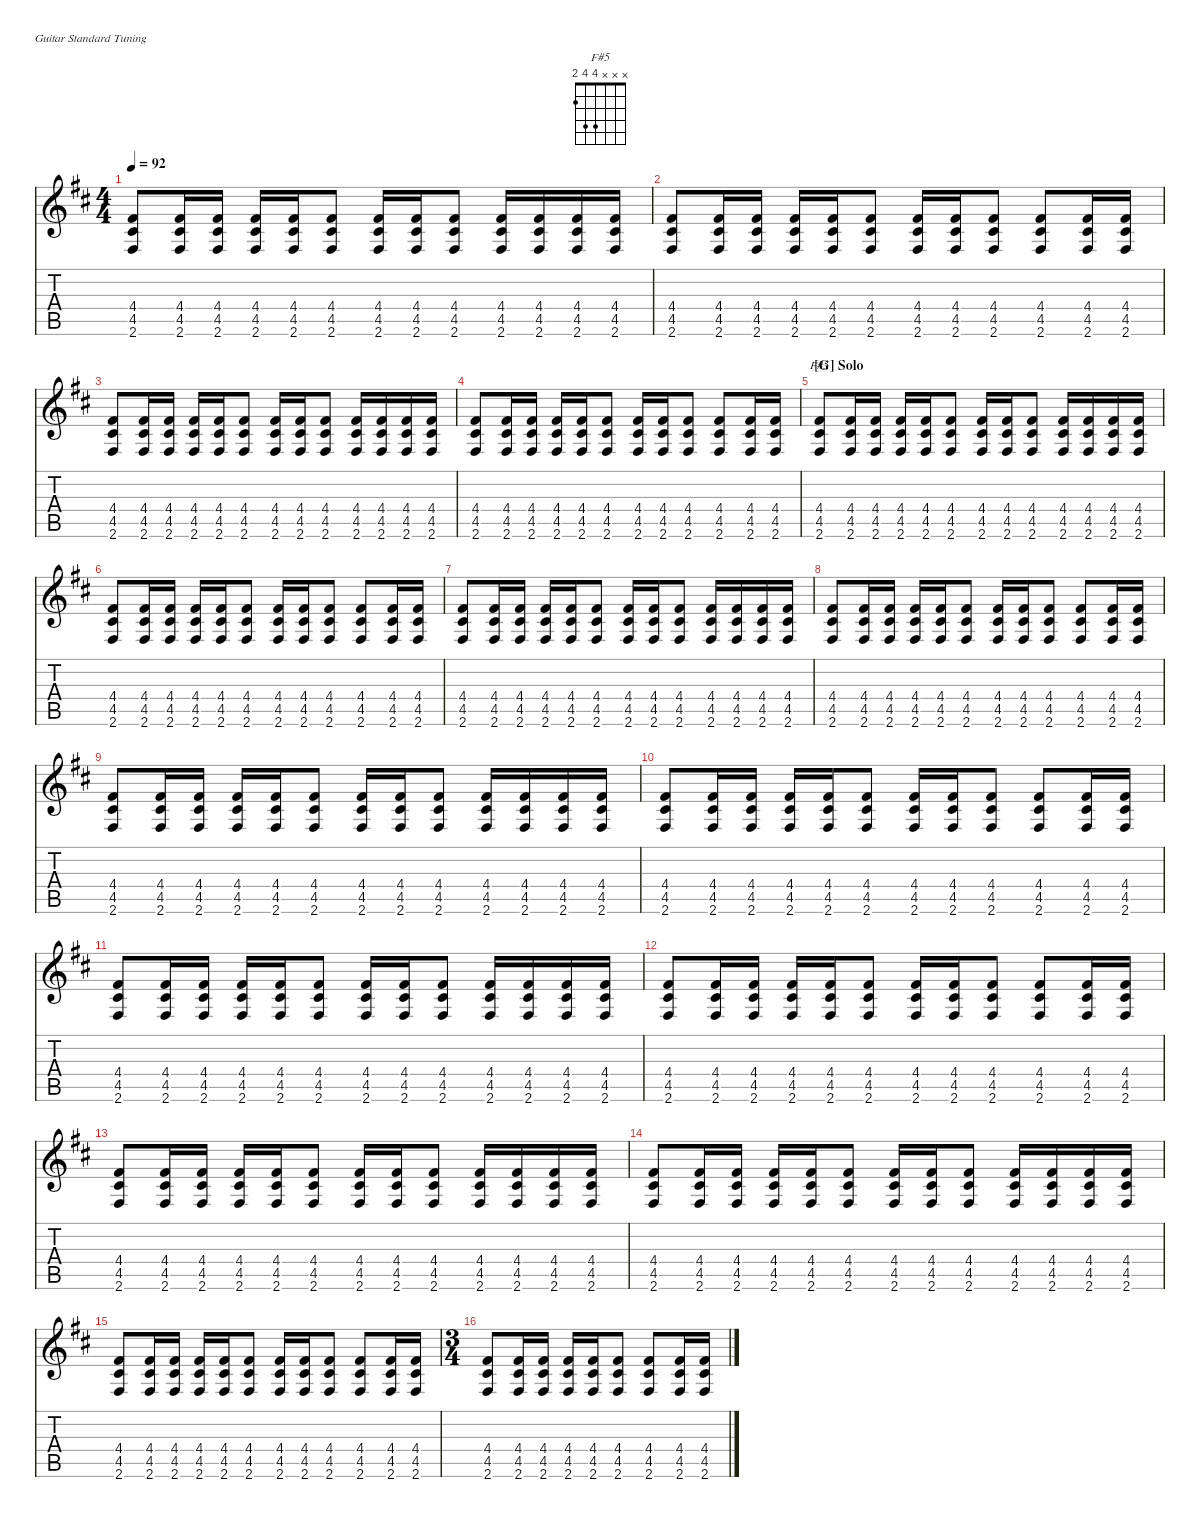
\hideDynamics
\bracketExtendMode nobrackets
\singleTrackTrackNamePolicy hidden
\multiTrackTrackNamePolicy hidden
\firstSystemTrackNameMode fullname
\firstSystemTrackNameOrientation horizontal
\otherSystemsTrackNameOrientation horizontal
\track ("Acoustic" "S-Gt") {instrument acousticguitarsteel}
\staff {score tabs}
\tuning (E4 B3 G3 D3 A2 E2)
\chord ("F#5" x x x 4 4 2)
\ts (4 4)
\tempo 92
\clef g2
\ks d
(4.4{acc #} 4.5{acc #} 2.6{acc #}).8{dy f beam Up} (4.4{acc #} 4.5{acc #} 2.6{acc #}).16{beam Up} (4.4{acc #} 4.5{acc #} 2.6{acc #}).16{beam Up} (4.4{acc #} 4.5{acc #} 2.6{acc #}).16{beam Up} (4.4{acc #} 4.5{acc #} 2.6{acc #}).16{beam Up} (4.4{acc #} 4.5{acc #} 2.6{acc #}).8{beam Up} (4.4{acc #} 4.5{acc #} 2.6{acc #}).16{beam Up} (4.4{acc #} 4.5{acc #} 2.6{acc #}).16{beam Up} (4.4{acc #} 4.5{acc #} 2.6{acc #}).8{beam Up} (4.4{acc #} 4.5{acc #} 2.6{acc #}).16{beam Up} (4.4{acc #} 4.5{acc #} 2.6{acc #}).16{beam Up} (4.4{acc #} 4.5{acc #} 2.6{acc #}).16{beam Up} (4.4{acc #} 4.5{acc #} 2.6{acc #}).16{beam Up} |
(4.4{acc #} 4.5{acc #} 2.6{acc #}).8{beam Up} (4.4{acc #} 4.5{acc #} 2.6{acc #}).16{beam Up} (4.4{acc #} 4.5{acc #} 2.6{acc #}).16{beam Up} (4.4{acc #} 4.5{acc #} 2.6{acc #}).16{beam Up} (4.4{acc #} 4.5{acc #} 2.6{acc #}).16{beam Up} (4.4{acc #} 4.5{acc #} 2.6{acc #}).8{beam Up} (4.4{acc #} 4.5{acc #} 2.6{acc #}).16{beam Up} (4.4{acc #} 4.5{acc #} 2.6{acc #}).16{beam Up} (4.4{acc #} 4.5{acc #} 2.6{acc #}).8{beam Up} (4.4{acc #} 4.5{acc #} 2.6{acc #}).8{beam Up} (4.4{acc #} 4.5{acc #} 2.6{acc #}).16{beam Up} (4.4{acc #} 4.5{acc #} 2.6{acc #}).16{beam Up} |
(4.4{acc #} 4.5{acc #} 2.6{acc #}).8{beam Up} (4.4{acc #} 4.5{acc #} 2.6{acc #}).16{beam Up} (4.4{acc #} 4.5{acc #} 2.6{acc #}).16{beam Up} (4.4{acc #} 4.5{acc #} 2.6{acc #}).16{beam Up} (4.4{acc #} 4.5{acc #} 2.6{acc #}).16{beam Up} (4.4{acc #} 4.5{acc #} 2.6{acc #}).8{beam Up} (4.4{acc #} 4.5{acc #} 2.6{acc #}).16{beam Up} (4.4{acc #} 4.5{acc #} 2.6{acc #}).16{beam Up} (4.4{acc #} 4.5{acc #} 2.6{acc #}).8{beam Up} (4.4{acc #} 4.5{acc #} 2.6{acc #}).16{beam Up} (4.4{acc #} 4.5{acc #} 2.6{acc #}).16{beam Up} (4.4{acc #} 4.5{acc #} 2.6{acc #}).16{beam Up} (4.4{acc #} 4.5{acc #} 2.6{acc #}).16{beam Up} |
(4.4{acc #} 4.5{acc #} 2.6{acc #}).8{beam Up} (4.4{acc #} 4.5{acc #} 2.6{acc #}).16{beam Up} (4.4{acc #} 4.5{acc #} 2.6{acc #}).16{beam Up} (4.4{acc #} 4.5{acc #} 2.6{acc #}).16{beam Up} (4.4{acc #} 4.5{acc #} 2.6{acc #}).16{beam Up} (4.4{acc #} 4.5{acc #} 2.6{acc #}).8{beam Up} (4.4{acc #} 4.5{acc #} 2.6{acc #}).16{beam Up} (4.4{acc #} 4.5{acc #} 2.6{acc #}).16{beam Up} (4.4{acc #} 4.5{acc #} 2.6{acc #}).8{beam Up} (4.4{acc #} 4.5{acc #} 2.6{acc #}).8{beam Up} (4.4{acc #} 4.5{acc #} 2.6{acc #}).16{beam Up} (4.4{acc #} 4.5{acc #} 2.6{acc #}).16{beam Up} |
\section ("G" "Solo")
(4.4{acc #} 4.5{acc #} 2.6{acc #}).8{ch "F#5" beam Up} (4.4{acc #} 4.5{acc #} 2.6{acc #}).16{beam Up} (4.4{acc #} 4.5{acc #} 2.6{acc #}).16{beam Up} (4.4{acc #} 4.5{acc #} 2.6{acc #}).16{beam Up} (4.4{acc #} 4.5{acc #} 2.6{acc #}).16{beam Up} (4.4{acc #} 4.5{acc #} 2.6{acc #}).8{beam Up} (4.4{acc #} 4.5{acc #} 2.6{acc #}).16{beam Up} (4.4{acc #} 4.5{acc #} 2.6{acc #}).16{beam Up} (4.4{acc #} 4.5{acc #} 2.6{acc #}).8{beam Up} (4.4{acc #} 4.5{acc #} 2.6{acc #}).16{beam Up} (4.4{acc #} 4.5{acc #} 2.6{acc #}).16{beam Up} (4.4{acc #} 4.5{acc #} 2.6{acc #}).16{beam Up} (4.4{acc #} 4.5{acc #} 2.6{acc #}).16{beam Up} |
(4.4{acc #} 4.5{acc #} 2.6{acc #}).8{beam Up} (4.4{acc #} 4.5{acc #} 2.6{acc #}).16{beam Up} (4.4{acc #} 4.5{acc #} 2.6{acc #}).16{beam Up} (4.4{acc #} 4.5{acc #} 2.6{acc #}).16{beam Up} (4.4{acc #} 4.5{acc #} 2.6{acc #}).16{beam Up} (4.4{acc #} 4.5{acc #} 2.6{acc #}).8{beam Up} (4.4{acc #} 4.5{acc #} 2.6{acc #}).16{beam Up} (4.4{acc #} 4.5{acc #} 2.6{acc #}).16{beam Up} (4.4{acc #} 4.5{acc #} 2.6{acc #}).8{beam Up} (4.4{acc #} 4.5{acc #} 2.6{acc #}).8{beam Up} (4.4{acc #} 4.5{acc #} 2.6{acc #}).16{beam Up} (4.4{acc #} 4.5{acc #} 2.6{acc #}).16{beam Up} |
(4.4{acc #} 4.5{acc #} 2.6{acc #}).8{beam Up} (4.4{acc #} 4.5{acc #} 2.6{acc #}).16{beam Up} (4.4{acc #} 4.5{acc #} 2.6{acc #}).16{beam Up} (4.4{acc #} 4.5{acc #} 2.6{acc #}).16{beam Up} (4.4{acc #} 4.5{acc #} 2.6{acc #}).16{beam Up} (4.4{acc #} 4.5{acc #} 2.6{acc #}).8{beam Up} (4.4{acc #} 4.5{acc #} 2.6{acc #}).16{beam Up} (4.4{acc #} 4.5{acc #} 2.6{acc #}).16{beam Up} (4.4{acc #} 4.5{acc #} 2.6{acc #}).8{beam Up} (4.4{acc #} 4.5{acc #} 2.6{acc #}).16{beam Up} (4.4{acc #} 4.5{acc #} 2.6{acc #}).16{beam Up} (4.4{acc #} 4.5{acc #} 2.6{acc #}).16{beam Up} (4.4{acc #} 4.5{acc #} 2.6{acc #}).16{beam Up} |
(4.4{acc #} 4.5{acc #} 2.6{acc #}).8{beam Up} (4.4{acc #} 4.5{acc #} 2.6{acc #}).16{beam Up} (4.4{acc #} 4.5{acc #} 2.6{acc #}).16{beam Up} (4.4{acc #} 4.5{acc #} 2.6{acc #}).16{beam Up} (4.4{acc #} 4.5{acc #} 2.6{acc #}).16{beam Up} (4.4{acc #} 4.5{acc #} 2.6{acc #}).8{beam Up} (4.4{acc #} 4.5{acc #} 2.6{acc #}).16{beam Up} (4.4{acc #} 4.5{acc #} 2.6{acc #}).16{beam Up} (4.4{acc #} 4.5{acc #} 2.6{acc #}).8{beam Up} (4.4{acc #} 4.5{acc #} 2.6{acc #}).8{beam Up} (4.4{acc #} 4.5{acc #} 2.6{acc #}).16{beam Up} (4.4{acc #} 4.5{acc #} 2.6{acc #}).16{beam Up} |
(4.4{acc #} 4.5{acc #} 2.6{acc #}).8{beam Up} (4.4{acc #} 4.5{acc #} 2.6{acc #}).16{beam Up} (4.4{acc #} 4.5{acc #} 2.6{acc #}).16{beam Up} (4.4{acc #} 4.5{acc #} 2.6{acc #}).16{beam Up} (4.4{acc #} 4.5{acc #} 2.6{acc #}).16{beam Up} (4.4{acc #} 4.5{acc #} 2.6{acc #}).8{beam Up} (4.4{acc #} 4.5{acc #} 2.6{acc #}).16{beam Up} (4.4{acc #} 4.5{acc #} 2.6{acc #}).16{beam Up} (4.4{acc #} 4.5{acc #} 2.6{acc #}).8{beam Up} (4.4{acc #} 4.5{acc #} 2.6{acc #}).16{beam Up} (4.4{acc #} 4.5{acc #} 2.6{acc #}).16{beam Up} (4.4{acc #} 4.5{acc #} 2.6{acc #}).16{beam Up} (4.4{acc #} 4.5{acc #} 2.6{acc #}).16{beam Up} |
(4.4{acc #} 4.5{acc #} 2.6{acc #}).8{beam Up} (4.4{acc #} 4.5{acc #} 2.6{acc #}).16{beam Up} (4.4{acc #} 4.5{acc #} 2.6{acc #}).16{beam Up} (4.4{acc #} 4.5{acc #} 2.6{acc #}).16{beam Up} (4.4{acc #} 4.5{acc #} 2.6{acc #}).16{beam Up} (4.4{acc #} 4.5{acc #} 2.6{acc #}).8{beam Up} (4.4{acc #} 4.5{acc #} 2.6{acc #}).16{beam Up} (4.4{acc #} 4.5{acc #} 2.6{acc #}).16{beam Up} (4.4{acc #} 4.5{acc #} 2.6{acc #}).8{beam Up} (4.4{acc #} 4.5{acc #} 2.6{acc #}).8{beam Up} (4.4{acc #} 4.5{acc #} 2.6{acc #}).16{beam Up} (4.4{acc #} 4.5{acc #} 2.6{acc #}).16{beam Up} |
(4.4{acc #} 4.5{acc #} 2.6{acc #}).8{beam Up} (4.4{acc #} 4.5{acc #} 2.6{acc #}).16{beam Up} (4.4{acc #} 4.5{acc #} 2.6{acc #}).16{beam Up} (4.4{acc #} 4.5{acc #} 2.6{acc #}).16{beam Up} (4.4{acc #} 4.5{acc #} 2.6{acc #}).16{beam Up} (4.4{acc #} 4.5{acc #} 2.6{acc #}).8{beam Up} (4.4{acc #} 4.5{acc #} 2.6{acc #}).16{beam Up} (4.4{acc #} 4.5{acc #} 2.6{acc #}).16{beam Up} (4.4{acc #} 4.5{acc #} 2.6{acc #}).8{beam Up} (4.4{acc #} 4.5{acc #} 2.6{acc #}).16{beam Up} (4.4{acc #} 4.5{acc #} 2.6{acc #}).16{beam Up} (4.4{acc #} 4.5{acc #} 2.6{acc #}).16{beam Up} (4.4{acc #} 4.5{acc #} 2.6{acc #}).16{beam Up} |
(4.4{acc #} 4.5{acc #} 2.6{acc #}).8{beam Up} (4.4{acc #} 4.5{acc #} 2.6{acc #}).16{beam Up} (4.4{acc #} 4.5{acc #} 2.6{acc #}).16{beam Up} (4.4{acc #} 4.5{acc #} 2.6{acc #}).16{beam Up} (4.4{acc #} 4.5{acc #} 2.6{acc #}).16{beam Up} (4.4{acc #} 4.5{acc #} 2.6{acc #}).8{beam Up} (4.4{acc #} 4.5{acc #} 2.6{acc #}).16{beam Up} (4.4{acc #} 4.5{acc #} 2.6{acc #}).16{beam Up} (4.4{acc #} 4.5{acc #} 2.6{acc #}).8{beam Up} (4.4{acc #} 4.5{acc #} 2.6{acc #}).8{beam Up} (4.4{acc #} 4.5{acc #} 2.6{acc #}).16{beam Up} (4.4{acc #} 4.5{acc #} 2.6{acc #}).16{beam Up} |
(4.4{acc #} 4.5{acc #} 2.6{acc #}).8{beam Up} (4.4{acc #} 4.5{acc #} 2.6{acc #}).16{beam Up} (4.4{acc #} 4.5{acc #} 2.6{acc #}).16{beam Up} (4.4{acc #} 4.5{acc #} 2.6{acc #}).16{beam Up} (4.4{acc #} 4.5{acc #} 2.6{acc #}).16{beam Up} (4.4{acc #} 4.5{acc #} 2.6{acc #}).8{beam Up} (4.4{acc #} 4.5{acc #} 2.6{acc #}).16{beam Up} (4.4{acc #} 4.5{acc #} 2.6{acc #}).16{beam Up} (4.4{acc #} 4.5{acc #} 2.6{acc #}).8{beam Up} (4.4{acc #} 4.5{acc #} 2.6{acc #}).16{beam Up} (4.4{acc #} 4.5{acc #} 2.6{acc #}).16{beam Up} (4.4{acc #} 4.5{acc #} 2.6{acc #}).16{beam Up} (4.4{acc #} 4.5{acc #} 2.6{acc #}).16{beam Up} |
(4.4{acc #} 4.5{acc #} 2.6{acc #}).8{beam Up} (4.4{acc #} 4.5{acc #} 2.6{acc #}).16{beam Up} (4.4{acc #} 4.5{acc #} 2.6{acc #}).16{beam Up} (4.4{acc #} 4.5{acc #} 2.6{acc #}).16{beam Up} (4.4{acc #} 4.5{acc #} 2.6{acc #}).16{beam Up} (4.4{acc #} 4.5{acc #} 2.6{acc #}).8{beam Up} (4.4{acc #} 4.5{acc #} 2.6{acc #}).16{beam Up} (4.4{acc #} 4.5{acc #} 2.6{acc #}).16{beam Up} (4.4{acc #} 4.5{acc #} 2.6{acc #}).8{beam Up} (4.4{acc #} 4.5{acc #} 2.6{acc #}).16{beam Up} (4.4{acc #} 4.5{acc #} 2.6{acc #}).16{beam Up} (4.4{acc #} 4.5{acc #} 2.6{acc #}).16{beam Up} (4.4{acc #} 4.5{acc #} 2.6{acc #}).16{beam Up} |
(4.4{acc #} 4.5{acc #} 2.6{acc #}).8{beam Up} (4.4{acc #} 4.5{acc #} 2.6{acc #}).16{beam Up} (4.4{acc #} 4.5{acc #} 2.6{acc #}).16{beam Up} (4.4{acc #} 4.5{acc #} 2.6{acc #}).16{beam Up} (4.4{acc #} 4.5{acc #} 2.6{acc #}).16{beam Up} (4.4{acc #} 4.5{acc #} 2.6{acc #}).8{beam Up} (4.4{acc #} 4.5{acc #} 2.6{acc #}).16{beam Up} (4.4{acc #} 4.5{acc #} 2.6{acc #}).16{beam Up} (4.4{acc #} 4.5{acc #} 2.6{acc #}).8{beam Up} (4.4{acc #} 4.5{acc #} 2.6{acc #}).8{beam Up} (4.4{acc #} 4.5{acc #} 2.6{acc #}).16{beam Up} (4.4{acc #} 4.5{acc #} 2.6{acc #}).16{beam Up} |
\ts (3 4)
(4.4{acc #} 4.5{acc #} 2.6{acc #}).8{beam Up} (4.4{acc #} 4.5{acc #} 2.6{acc #}).16{beam Up} (4.4{acc #} 4.5{acc #} 2.6{acc #}).16{beam Up} (4.4{acc #} 4.5{acc #} 2.6{acc #}).16{beam Up} (4.4{acc #} 4.5{acc #} 2.6{acc #}).16{beam Up} (4.4{acc #} 4.5{acc #} 2.6{acc #}).8{beam Up} (4.4{acc #} 4.5{acc #} 2.6{acc #}).8{beam Up} (4.4{acc #} 4.5{acc #} 2.6{acc #}).16{beam Up} (4.4{acc #} 4.5{acc #} 2.6{acc #}).16{beam Up}
